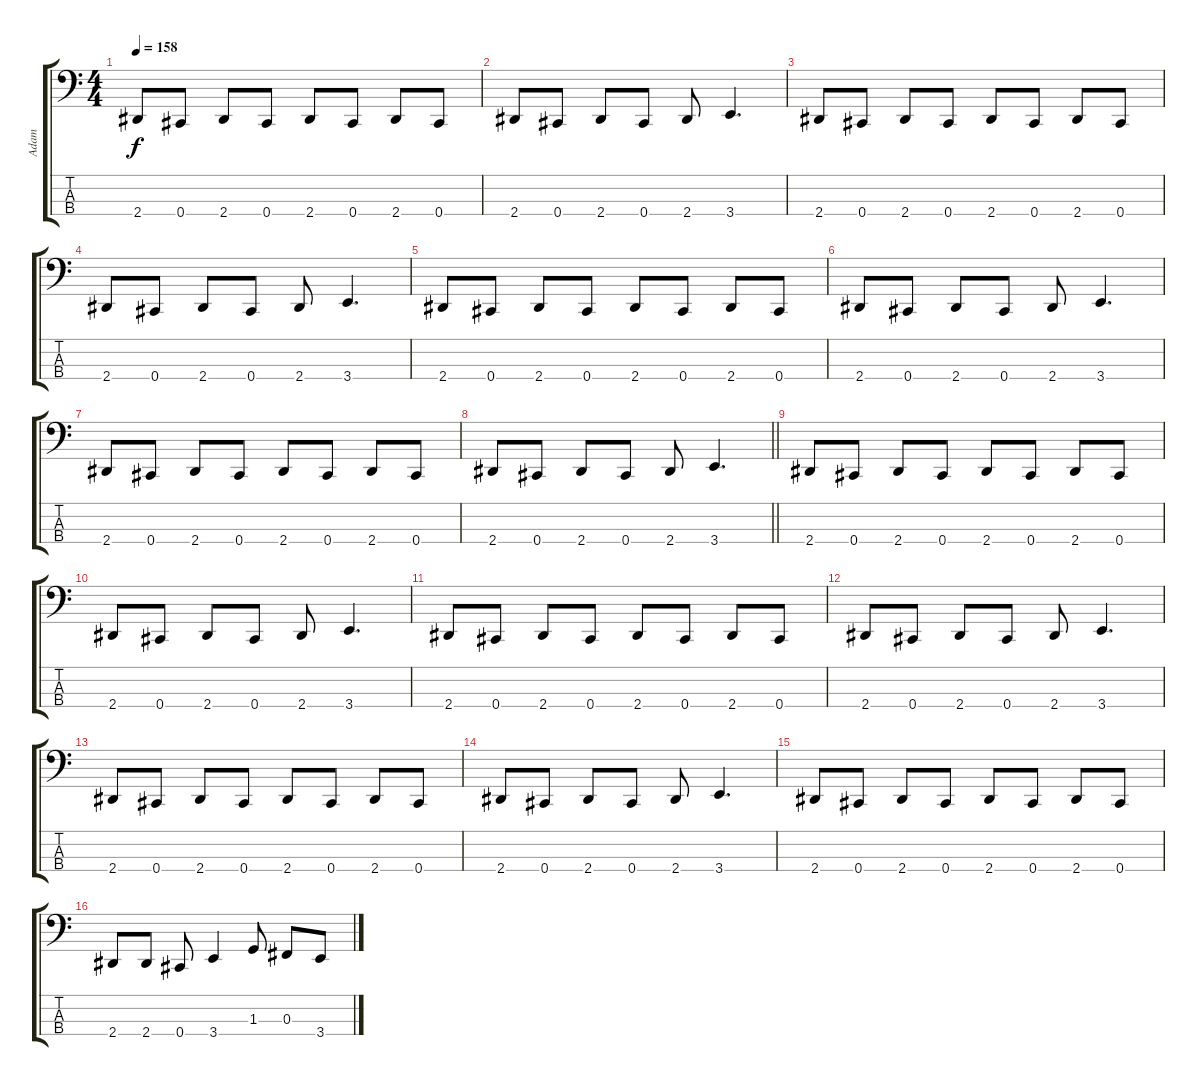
\track ("Adam" "Adam") {instrument slapbass2}
\staff {score tabs}
\tuning (E2 B1 Gb1 Db1) {hide}
\ts (4 4)
\tempo 158
\clef f4
\ks c
2.4.8{dy f} 0.4.8 2.4.8 0.4.8 2.4.8 0.4.8 2.4.8 0.4.8 |
2.4.8 0.4.8 2.4.8 0.4.8 2.4.8 3.4.4{d} |
2.4.8 0.4.8 2.4.8 0.4.8 2.4.8 0.4.8 2.4.8 0.4.8 |
2.4.8 0.4.8 2.4.8 0.4.8 2.4.8 3.4.4{d} |
2.4.8 0.4.8 2.4.8 0.4.8 2.4.8 0.4.8 2.4.8 0.4.8 |
2.4.8 0.4.8 2.4.8 0.4.8 2.4.8 3.4.4{d} |
2.4.8 0.4.8 2.4.8 0.4.8 2.4.8 0.4.8 2.4.8 0.4.8 |
\barLineRight lightlight
2.4.8 0.4.8 2.4.8 0.4.8 2.4.8 3.4.4{d} |
2.4.8 0.4.8 2.4.8 0.4.8 2.4.8 0.4.8 2.4.8 0.4.8 |
2.4.8 0.4.8 2.4.8 0.4.8 2.4.8 3.4.4{d} |
2.4.8 0.4.8 2.4.8 0.4.8 2.4.8 0.4.8 2.4.8 0.4.8 |
2.4.8 0.4.8 2.4.8 0.4.8 2.4.8 3.4.4{d} |
2.4.8 0.4.8 2.4.8 0.4.8 2.4.8 0.4.8 2.4.8 0.4.8 |
2.4.8 0.4.8 2.4.8 0.4.8 2.4.8 3.4.4{d} |
2.4.8 0.4.8 2.4.8 0.4.8 2.4.8 0.4.8 2.4.8 0.4.8 |
2.4.8 2.4.8 0.4.8 3.4.4 1.3.8 0.3.8 3.4.8
